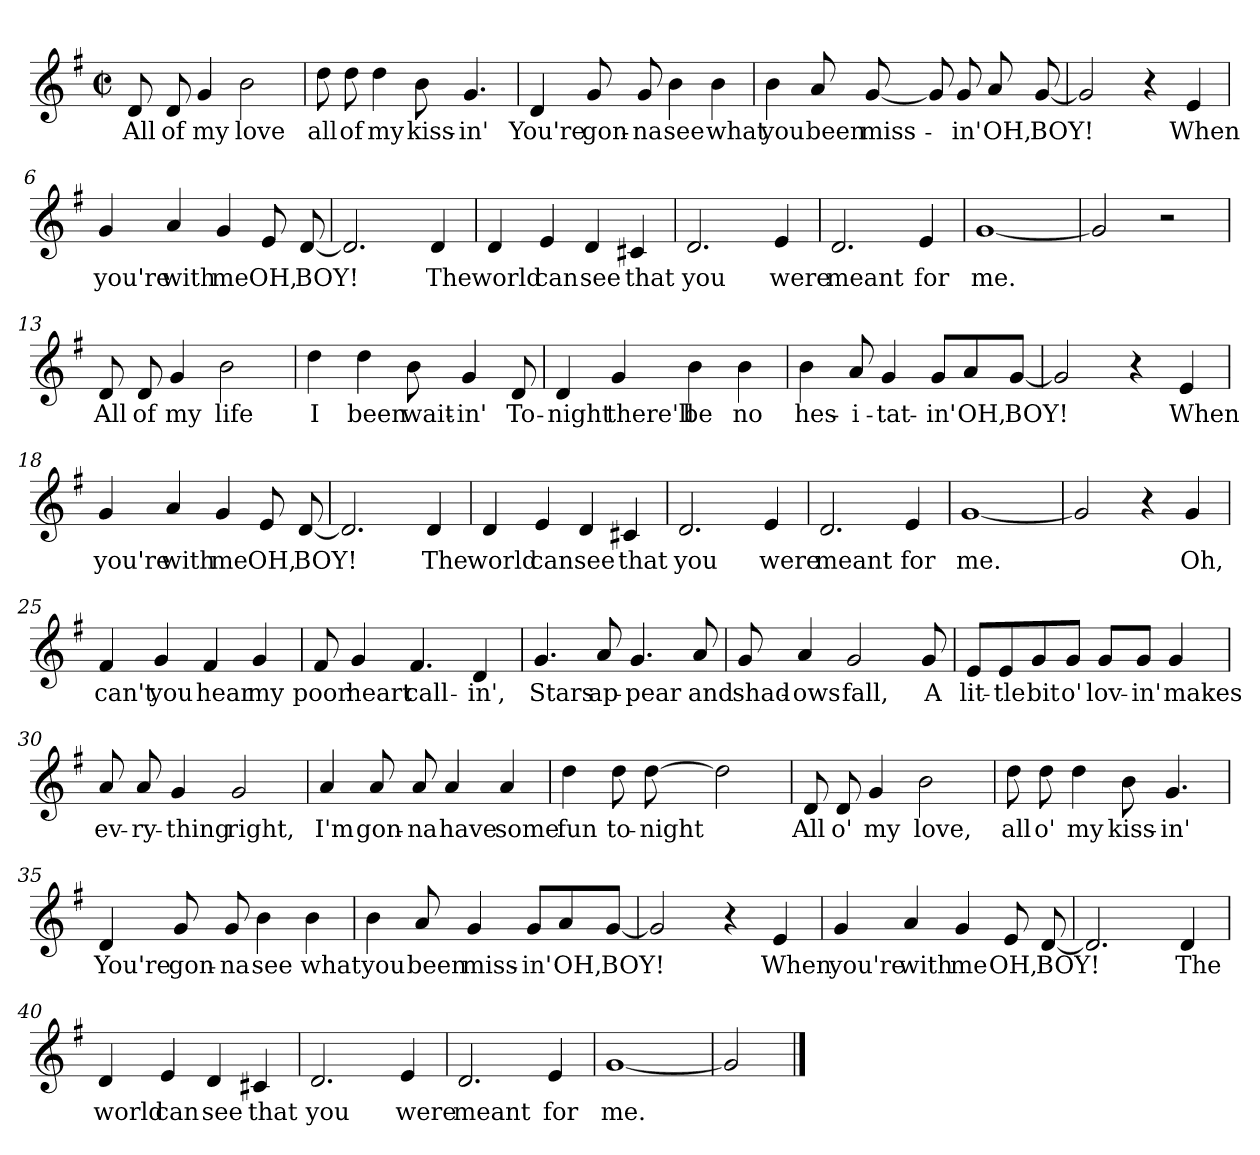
**kern	**text
*part1	*part1
*staff1	*staff1
*clefG2	*
*k[f#]	*
*G:	*
*M2/2	*
*met(c|)	*
=1	=1
!	!LO:LY:b
8d/	All
!	!LO:LY:b
8d/	of
!	!LO:LY:b
4g/	my
!	!LO:LY:b
2b\	love
=2	=2
!	!LO:LY:b
8dd\	all
!	!LO:LY:b
8dd\	of
!	!LO:LY:b
4dd\	my
!	!LO:LY:b
8b\	kiss-
!	!LO:LY:b
4.g/	-in'
=3	=3
!	!LO:LY:b
4d/	You're
!	!LO:LY:b
8g/	gon-
!	!LO:LY:b
8g/	-na
!	!LO:LY:b
4b\	see
!	!LO:LY:b
4b\	what
!!LO:LB:g=z
=4	=4
!	!LO:LY:b
4b\	you
!	!LO:LY:b
8a/	been
!	!LO:LY:b
[<8g/	miss-
8g/]	.
!	!LO:LY:b
8g/	-in'
!	!LO:LY:b
8a/	OH,
!	!LO:LY:b
[<8g/	BOY!
=5	=5
2g/]	.
4r	.
!	!LO:LY:b
4e/	When
=6	=6
!	!LO:LY:b
4g/	you're
!	!LO:LY:b
4a/	with
!	!LO:LY:b
4g/	me
!	!LO:LY:b
8e/	OH,
!	!LO:LY:b
[<8d/	BOY!
=7	=7
2.d/]	.
!	!LO:LY:b
4d/	The
!!LO:LB:g=z
=8	=8
!	!LO:LY:b
4d/	world
!	!LO:LY:b
4e/	can
!	!LO:LY:b
4d/	see
!	!LO:LY:b
4c#X/	that
=9	=9
!	!LO:LY:b
2.d/	you
!	!LO:LY:b
4e/	were
=10	=10
!	!LO:LY:b
2.d/	meant
!	!LO:LY:b
4e/	for
=11	=11
!	!LO:LY:b
[<1g	me.
=12	=12
2g/]	.
2r	.
!!LO:LB:g=z
=13	=13
!	!LO:LY:b
8d/	All
!	!LO:LY:b
8d/	of
!	!LO:LY:b
4g/	my
!	!LO:LY:b
2b\	life
=14	=14
!	!LO:LY:b
4dd\	I
!	!LO:LY:b
4dd\	been
!	!LO:LY:b
8b\	wait-
!	!LO:LY:b
4g/	-in'
!	!LO:LY:b
8d/	To-
=15	=15
!	!LO:LY:b
4d/	-night
!	!LO:LY:b
4g/	there'll
!	!LO:LY:b
4b\	be
!	!LO:LY:b
4b\	no
!!LO:LB:g=z
=16	=16
!	!LO:LY:b
4b\	hes-
!	!LO:LY:b
8a/	-i-
!	!LO:LY:b
4g/	-tat-
!	!LO:LY:b
8g/L	-in'
!	!LO:LY:b
8a/	OH,
!	!LO:LY:b
[<8g/J	BOY!
=17	=17
2g/]	.
4r	.
!	!LO:LY:b
4e/	When
=18	=18
!	!LO:LY:b
4g/	you're
!	!LO:LY:b
4a/	with
!	!LO:LY:b
4g/	me
!	!LO:LY:b
8e/	OH,
!	!LO:LY:b
[<8d/	BOY!
=19	=19
2.d/]	.
!	!LO:LY:b
4d/	The
!!LO:LB:g=z
=20	=20
!	!LO:LY:b
4d/	world
!	!LO:LY:b
4e/	can
!	!LO:LY:b
4d/	see
!	!LO:LY:b
4c#X/	that
=21	=21
!	!LO:LY:b
2.d/	you
!	!LO:LY:b
4e/	were
=22	=22
!	!LO:LY:b
2.d/	meant
!	!LO:LY:b
4e/	for
=23	=23
!	!LO:LY:b
[<1g	me.
=24	=24
2g/]	.
4r	.
!	!LO:LY:b
4g/	Oh,
!!LO:LB:g=z
=25	=25
!	!LO:LY:b
4f#/	can't
!	!LO:LY:b
4g/	you
!	!LO:LY:b
4f#/	hear
!	!LO:LY:b
4g/	my
=26	=26
!	!LO:LY:b
8f#/	poor
!	!LO:LY:b
4g/	heart
!	!LO:LY:b
4.f#/	call-
!	!LO:LY:b
4d/	-in',
=27	=27
!	!LO:LY:b
4.g/	Stars
!	!LO:LY:b
8a/	ap-
!	!LO:LY:b
4.g/	-pear
!	!LO:LY:b
8a/	and
=28	=28
!	!LO:LY:b
8g/	shad-
!	!LO:LY:b
4a/	-ows
!	!LO:LY:b
2g/	fall,
!	!LO:LY:b
8g/	A
!!LO:LB:g=z
=29	=29
!	!LO:LY:b
8e/L	lit-
!	!LO:LY:b
8e/	-tle
!	!LO:LY:b
8g/	bit
!	!LO:LY:b
8g/J	o'
!	!LO:LY:b
8g/L	lov-
!	!LO:LY:b
8g/J	-in'
!	!LO:LY:b
4g/	makes
=30	=30
!	!LO:LY:b
8a/	ev-
!	!LO:LY:b
8a/	-ry-
!	!LO:LY:b
4g/	-thing
!	!LO:LY:b
2g/	right,
=31	=31
!	!LO:LY:b
4a/	I'm
!	!LO:LY:b
8a/	gon-
!	!LO:LY:b
8a/	-na
!	!LO:LY:b
4a/	have
!	!LO:LY:b
4a/	some
=32	=32
!	!LO:LY:b
4dd\	fun
!	!LO:LY:b
8dd\	to-
!	!LO:LY:b
[>8dd\	-night
2dd\]	.
!!LO:LB:g=z
=33	=33
!	!LO:LY:b
8d/	All
!	!LO:LY:b
8d/	o'
!	!LO:LY:b
4g/	my
!	!LO:LY:b
2b\	love,
=34	=34
!	!LO:LY:b
8dd\	all
!	!LO:LY:b
8dd\	o'
!	!LO:LY:b
4dd\	my
!	!LO:LY:b
8b\	kiss-
!	!LO:LY:b
4.g/	-in'
=35	=35
!	!LO:LY:b
4d/	You're
!	!LO:LY:b
8g/	gon-
!	!LO:LY:b
8g/	-na
!	!LO:LY:b
4b\	see
!	!LO:LY:b
4b\	what
!!LO:LB:g=z
=36	=36
!	!LO:LY:b
4b\	you
!	!LO:LY:b
8a/	been
!	!LO:LY:b
4g/	miss-
!	!LO:LY:b
8g/L	-in'
!	!LO:LY:b
8a/	OH,
!	!LO:LY:b
[<8g/J	BOY!
=37	=37
2g/]	.
4r	.
!	!LO:LY:b
4e/	When
=38	=38
!	!LO:LY:b
4g/	you're
!	!LO:LY:b
4a/	with
!	!LO:LY:b
4g/	me
!	!LO:LY:b
8e/	OH,
!	!LO:LY:b
[<8d/	BOY!
=39	=39
2.d/]	.
!	!LO:LY:b
4d/	The
!!LO:LB:g=z
=40	=40
!	!LO:LY:b
4d/	world
!	!LO:LY:b
4e/	can
!	!LO:LY:b
4d/	see
!	!LO:LY:b
4c#X/	that
=41	=41
!	!LO:LY:b
2.d/	you
!	!LO:LY:b
4e/	were
=42	=42
!	!LO:LY:b
2.d/	meant
!	!LO:LY:b
4e/	for
=43	=43
!	!LO:LY:b
[<1g	me.
=44	=44
2g/]	.
==	==
*-	*-
